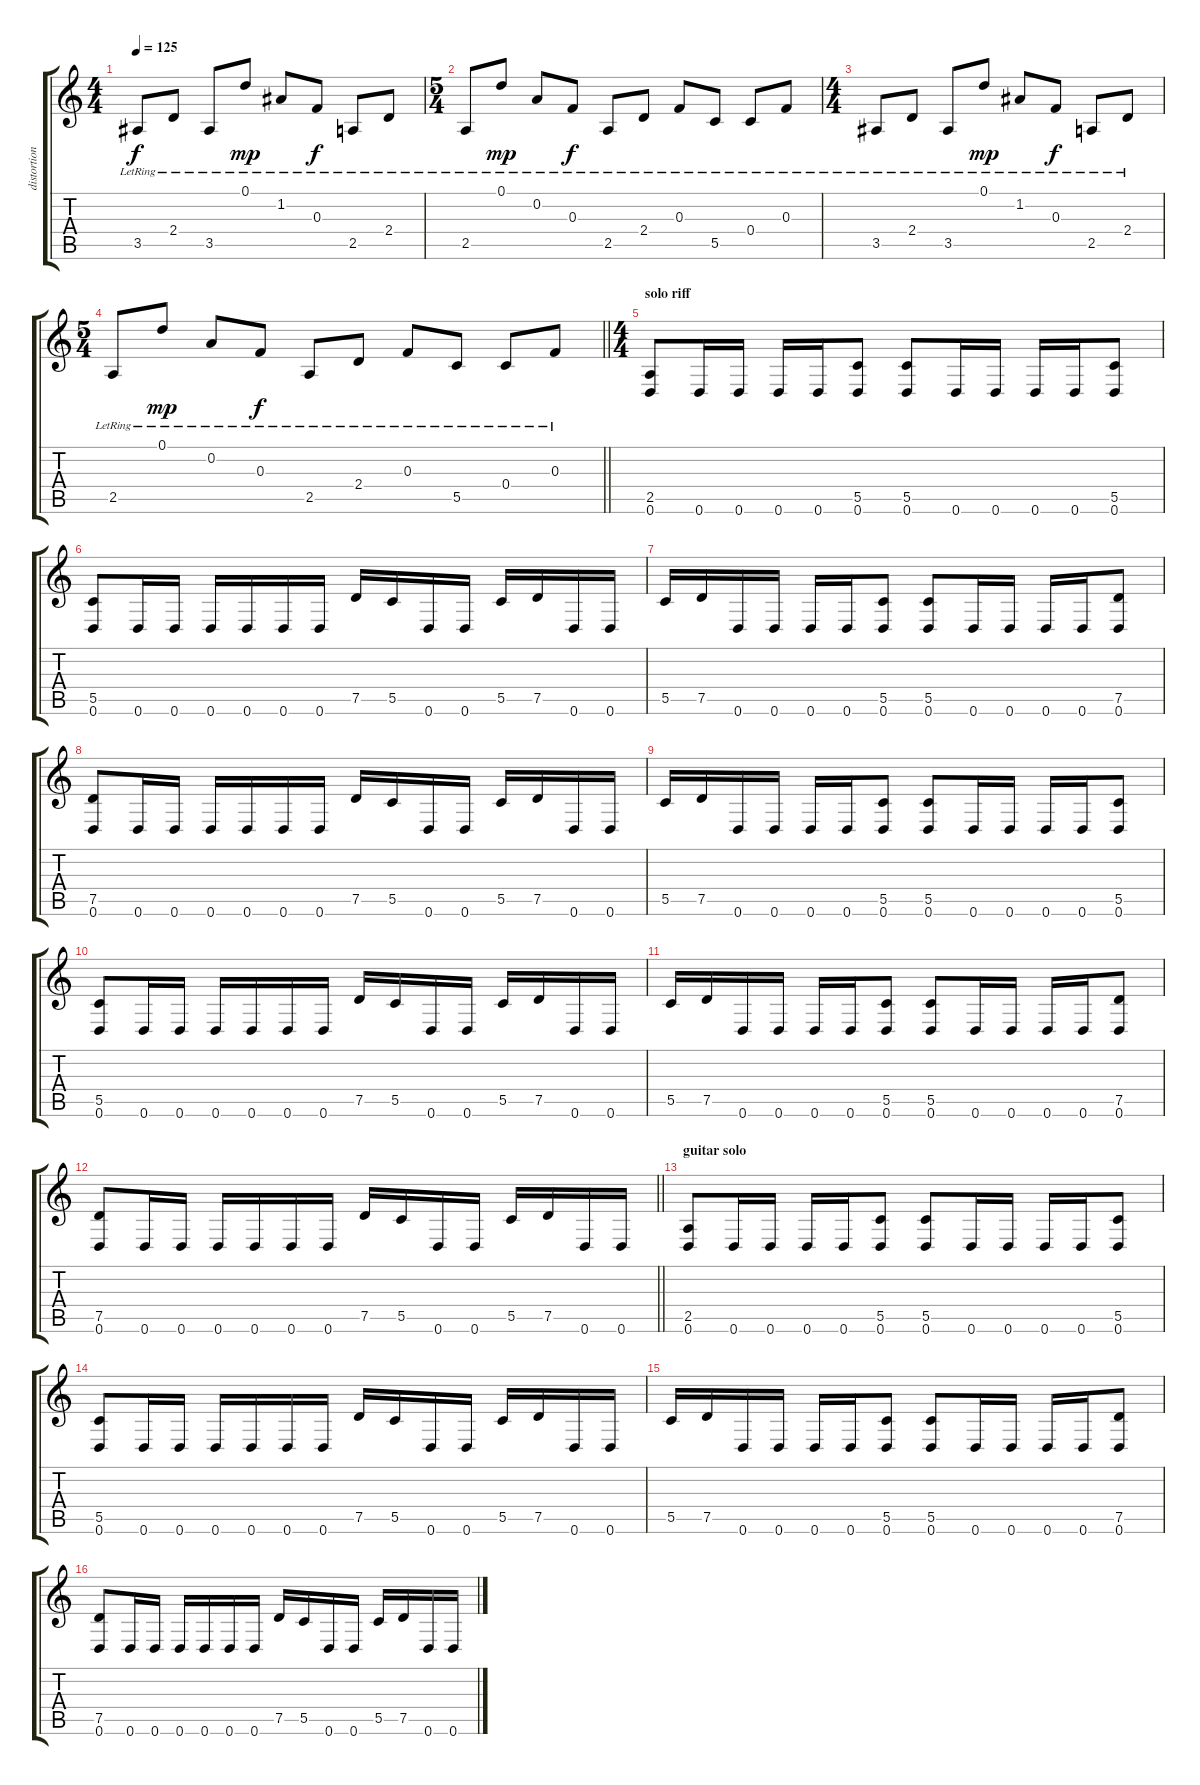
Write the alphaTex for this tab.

\track ("distortion 2" "distortion") {instrument distortionguitar}
\staff {score tabs}
\tuning (D4 A3 F3 C3 G2 D2) {hide}
\ts (4 4)
\tempo 125
\clef g2
\ks c
3.5{lr}.8{dy f} 2.4{lr}.8 3.5{lr}.8 0.1{lr}.8{dy mp} 1.2{lr}.8 0.3{lr}.8{dy f} 2.5{lr}.8 2.4{lr}.8 |
\ts (5 4)
2.5{lr}.8 0.1{lr}.8{dy mp} 0.2{lr}.8 0.3{lr}.8{dy f} 2.5{lr}.8 2.4{lr}.8 0.3{lr}.8 5.5{lr}.8 0.4{lr}.8 0.3{lr}.8 |
\ts (4 4)
3.5{lr}.8 2.4{lr}.8 3.5{lr}.8 0.1{lr}.8{dy mp} 1.2{lr}.8 0.3{lr}.8{dy f} 2.5{lr}.8 2.4{lr}.8 |
\ts (5 4)
\barLineRight lightlight
2.5{lr}.8 0.1{lr}.8{dy mp} 0.2{lr}.8 0.3{lr}.8{dy f} 2.5{lr}.8 2.4{lr}.8 0.3{lr}.8 5.5{lr}.8 0.4{lr}.8 0.3{lr}.8 |
\ts (4 4)
\section ("" "solo riff")
(2.5 0.6).8{volume 11 instrument distortionguitar} 0.6.16 0.6.16 0.6.16 0.6.16 (5.5 0.6).8 (5.5 0.6).8 0.6.16 0.6.16 0.6.16 0.6.16 (5.5 0.6).8 |
(5.5 0.6).8 0.6.16 0.6.16 0.6.16 0.6.16 0.6.16 0.6.16 7.5.16 5.5.16 0.6.16 0.6.16 5.5.16 7.5.16 0.6.16 0.6.16 |
5.5.16 7.5.16 0.6.16 0.6.16 0.6.16 0.6.16 (5.5 0.6).8 (5.5 0.6).8 0.6.16 0.6.16 0.6.16 0.6.16 (7.5 0.6).8 |
(7.5 0.6).8 0.6.16 0.6.16 0.6.16 0.6.16 0.6.16 0.6.16 7.5.16 5.5.16 0.6.16 0.6.16 5.5.16 7.5.16 0.6.16 0.6.16 |
5.5.16 7.5.16 0.6.16 0.6.16 0.6.16 0.6.16 (5.5 0.6).8 (5.5 0.6).8 0.6.16 0.6.16 0.6.16 0.6.16 (5.5 0.6).8 |
(5.5 0.6).8 0.6.16 0.6.16 0.6.16 0.6.16 0.6.16 0.6.16 7.5.16 5.5.16 0.6.16 0.6.16 5.5.16 7.5.16 0.6.16 0.6.16 |
5.5.16 7.5.16 0.6.16 0.6.16 0.6.16 0.6.16 (5.5 0.6).8 (5.5 0.6).8 0.6.16 0.6.16 0.6.16 0.6.16 (7.5 0.6).8 |
\barLineRight lightlight
(7.5 0.6).8 0.6.16 0.6.16 0.6.16 0.6.16 0.6.16 0.6.16 7.5.16 5.5.16 0.6.16 0.6.16 5.5.16 7.5.16 0.6.16 0.6.16 |
\section ("" "guitar solo")
(2.5 0.6).8{volume 8} 0.6.16 0.6.16 0.6.16 0.6.16 (5.5 0.6).8 (5.5 0.6).8 0.6.16 0.6.16 0.6.16 0.6.16 (5.5 0.6).8 |
(5.5 0.6).8 0.6.16 0.6.16 0.6.16 0.6.16 0.6.16 0.6.16 7.5.16 5.5.16 0.6.16 0.6.16 5.5.16 7.5.16 0.6.16 0.6.16 |
5.5.16 7.5.16 0.6.16 0.6.16 0.6.16 0.6.16 (5.5 0.6).8 (5.5 0.6).8 0.6.16 0.6.16 0.6.16 0.6.16 (7.5 0.6).8 |
(7.5 0.6).8 0.6.16 0.6.16 0.6.16 0.6.16 0.6.16 0.6.16 7.5.16 5.5.16 0.6.16 0.6.16 5.5.16 7.5.16 0.6.16 0.6.16
